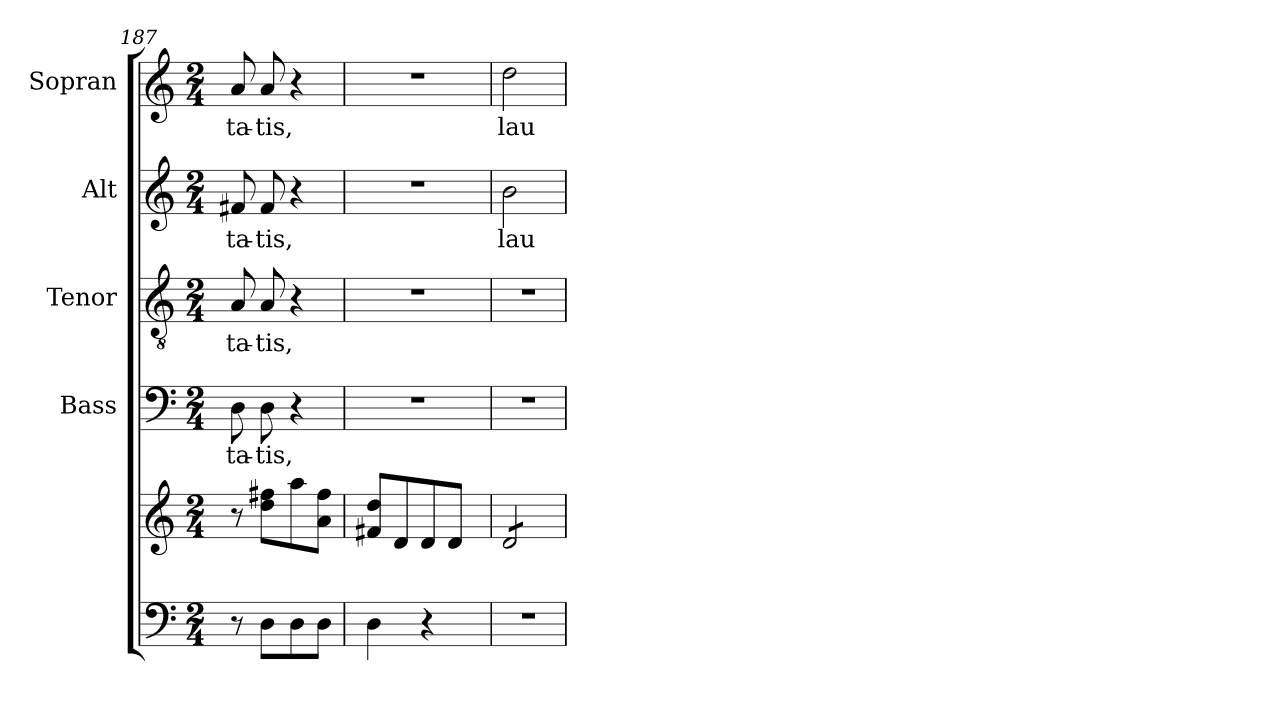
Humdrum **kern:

**kern	**kern	**kern	**text	**kern	**text	**kern	**text	**kern	**text
*part5	*part5	*part4	*part4	*part3	*part3	*part2	*part2	*part1	*part1
*staff6	*staff5	*staff4	*staff4	*staff3	*staff3	*staff2	*staff2	*staff1	*staff1
*	*	*I"Bass	*	*I"Tenor	*	*I"Alt	*	*I"Sopran	*
*	*	*I'B.	*	*I'T.	*	*I'A.	*	*I'S.	*
*clefF4	*clefG2	*clefF4	*	*clefGv2	*	*clefG2	*	*clefG2	*
*k[]	*k[]	*k[]	*	*k[]	*	*k[]	*	*k[]	*
*C:	*C:	*C:	*	*C:	*	*C:	*	*C:	*
*M2/4	*M2/4	*M2/4	*	*M2/4	*	*M2/4	*	*M2/4	*
=187	=187	=187	=187	=187	=187	=187	=187	=187	=187
!	!	!	!LO:LY:b	!	!LO:LY:b	!	!LO:LY:b	!	!LO:LY:b
8r	8r	8D\	-ta-	8A/	-ta-	8f#X/	-ta-	8a/	-ta-
!	!	!	!LO:LY:b	!	!LO:LY:b	!	!LO:LY:b	!	!LO:LY:b
8D\L	8dd\ 8ff#X\L	8D\	-tis,	8A/	-tis,	8f#/	-tis,	8a/	-tis,
8D\	8aa\	4r	.	4r	.	4r	.	4r	.
8D\J	8a\ 8ff#\J	.	.	.	.	.	.	.	.
=188	=188	=188	=188	=188	=188	=188	=188	=188	=188
4D\	8f#X/ 8dd/L	2r	.	2r	.	2r	.	2r	.
.	8d/	.	.	.	.	.	.	.	.
4r	8d/	.	.	.	.	.	.	.	.
.	8d/J	.	.	.	.	.	.	.	.
=189	=189	=189	=189	=189	=189	=189	=189	=189	=189
!	!	!	!	!	!	!	!LO:LY:b	!	!LO:LY:b
*	*tremolo	*	*	*	*	*	*	*	*
2r	8d/L	2r	.	2r	.	2b\	lau-	2dd\	lau-
.	8d/	.	.	.	.	.	.	.	.
.	8d/	.	.	.	.	.	.	.	.
.	8d/J	.	.	.	.	.	.	.	.
*	*Xtremolo	*	*	*	*	*	*	*	*
=	=	=	=	=	=	=	=	=	=
*-	*-	*-	*-	*-	*-	*-	*-	*-	*-
